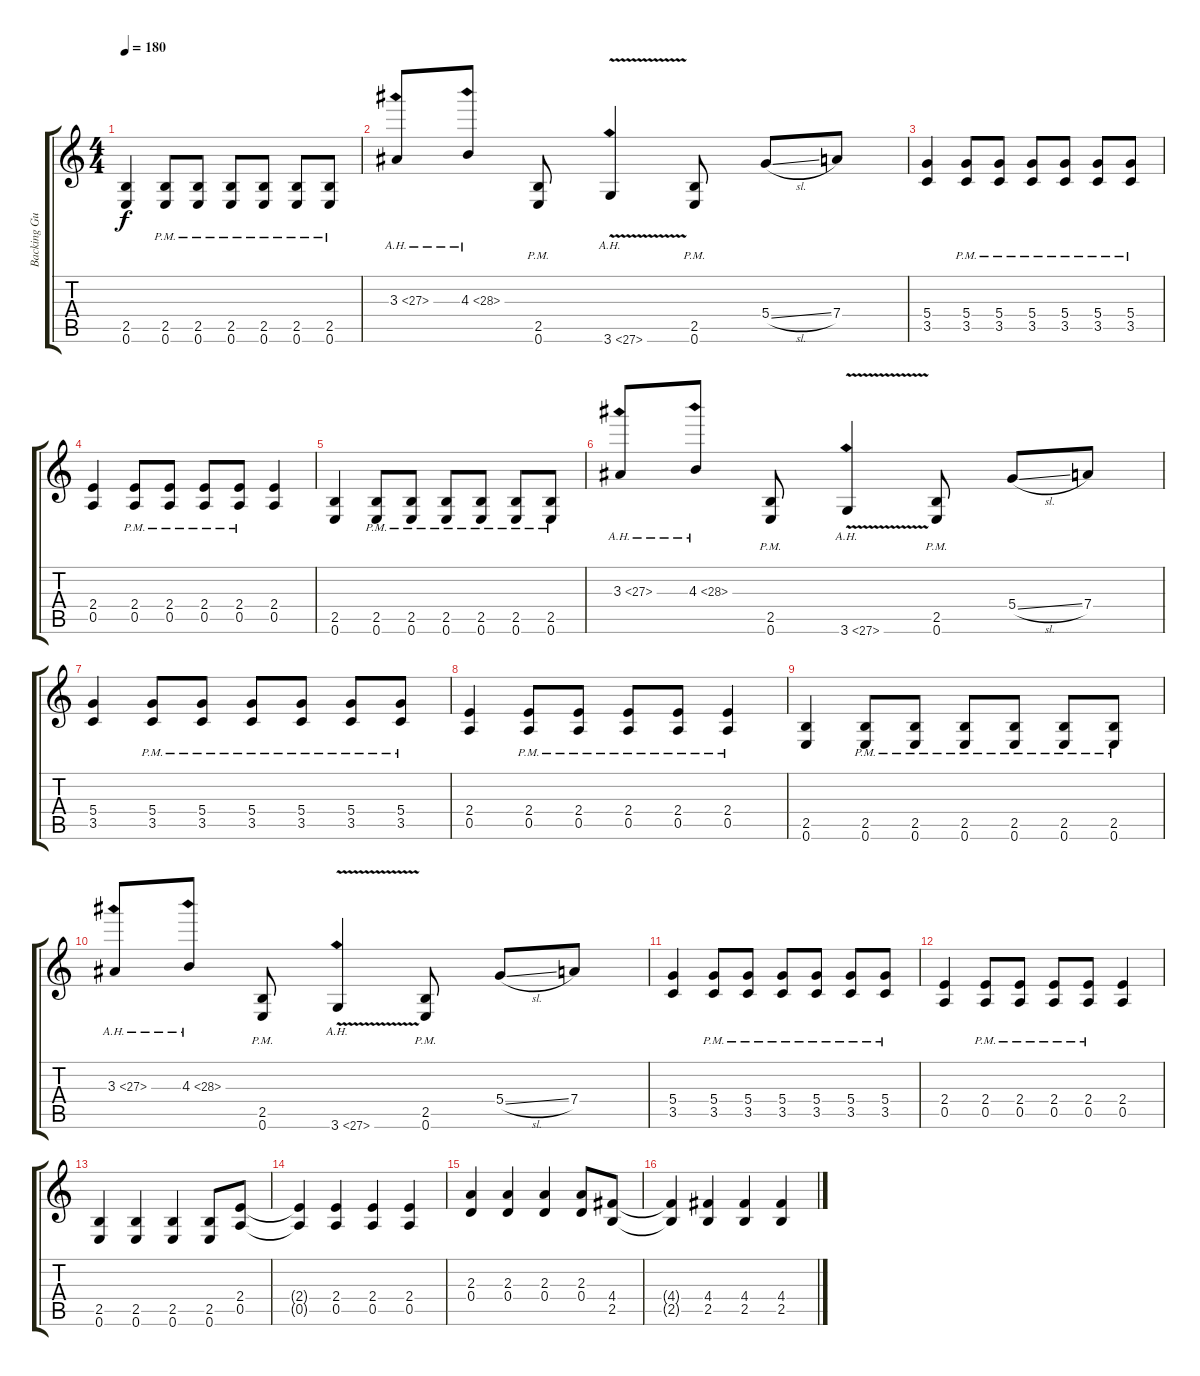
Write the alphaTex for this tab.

\track ("Backing Guitar" "Backing Gu") {instrument distortionguitar}
\staff {score tabs}
\tuning (E4 B3 G3 D3 A2 E2) {hide}
\ts (4 4)
\tempo 180
\clef g2
\ks c
(2.5 0.6).4{dy f} (2.5{pm} 0.6{pm}).8 (2.5{pm} 0.6{pm}).8 (2.5{pm} 0.6{pm}).8 (2.5{pm} 0.6{pm}).8 (2.5{pm} 0.6{pm}).8 (2.5{pm} 0.6{pm}).8 |
3.3{ah 24}.8 4.3{ah 24}.8 (2.5{pm} 0.6{pm}).8 3.6{ah 24 v}.4 (2.5{pm} 0.6{pm}).8 5.4{sl}.8 7.4.8 |
(5.4 3.5).4 (5.4{pm} 3.5{pm}).8 (5.4{pm} 3.5{pm}).8 (5.4{pm} 3.5{pm}).8 (5.4{pm} 3.5{pm}).8 (5.4{pm} 3.5{pm}).8 (5.4{pm} 3.5{pm}).8 |
(2.4 0.5).4 (2.4{pm} 0.5{pm}).8 (2.4{pm} 0.5{pm}).8 (2.4{pm} 0.5{pm}).8 (2.4{pm} 0.5{pm}).8 (2.4 0.5).4 |
(2.5 0.6).4 (2.5{pm} 0.6{pm}).8 (2.5{pm} 0.6{pm}).8 (2.5{pm} 0.6{pm}).8 (2.5{pm} 0.6{pm}).8 (2.5{pm} 0.6{pm}).8 (2.5{pm} 0.6{pm}).8 |
3.3{ah 24}.8 4.3{ah 24}.8 (2.5{pm} 0.6{pm}).8 3.6{ah 24 v}.4 (2.5{pm} 0.6{pm}).8 5.4{sl}.8 7.4.8 |
(5.4 3.5).4 (5.4{pm} 3.5{pm}).8 (5.4{pm} 3.5{pm}).8 (5.4{pm} 3.5{pm}).8 (5.4{pm} 3.5{pm}).8 (5.4{pm} 3.5{pm}).8 (5.4{pm} 3.5{pm}).8 |
(2.4 0.5).4 (2.4{pm} 0.5{pm}).8 (2.4{pm} 0.5{pm}).8 (2.4{pm} 0.5{pm}).8 (2.4{pm} 0.5{pm}).8 (2.4{pm} 0.5{pm}).4 |
(2.5 0.6).4 (2.5{pm} 0.6{pm}).8 (2.5{pm} 0.6{pm}).8 (2.5{pm} 0.6{pm}).8 (2.5{pm} 0.6{pm}).8 (2.5{pm} 0.6{pm}).8 (2.5{pm} 0.6{pm}).8 |
3.3{ah 24}.8 4.3{ah 24}.8 (2.5{pm} 0.6{pm}).8 3.6{ah 24 v}.4 (2.5{pm} 0.6{pm}).8 5.4{sl}.8 7.4.8 |
(5.4 3.5).4 (5.4{pm} 3.5{pm}).8 (5.4{pm} 3.5{pm}).8 (5.4{pm} 3.5{pm}).8 (5.4{pm} 3.5{pm}).8 (5.4{pm} 3.5{pm}).8 (5.4{pm} 3.5{pm}).8 |
(2.4 0.5).4 (2.4{pm} 0.5{pm}).8 (2.4{pm} 0.5{pm}).8 (2.4{pm} 0.5{pm}).8 (2.4{pm} 0.5{pm}).8 (2.4 0.5).4 |
(2.5 0.6).4 (2.5 0.6).4 (2.5 0.6).4 (2.5 0.6).8 (2.4 0.5).8 |
(2.4{t} 0.5{t}).4 (2.4 0.5).4 (2.4 0.5).4 (2.4 0.5).4 |
(2.3 0.4).4 (2.3 0.4).4 (2.3 0.4).4 (2.3 0.4).8 (4.4 2.5).8 |
(4.4{t} 2.5{t}).4 (4.4 2.5).4 (4.4 2.5).4 (4.4 2.5).4
